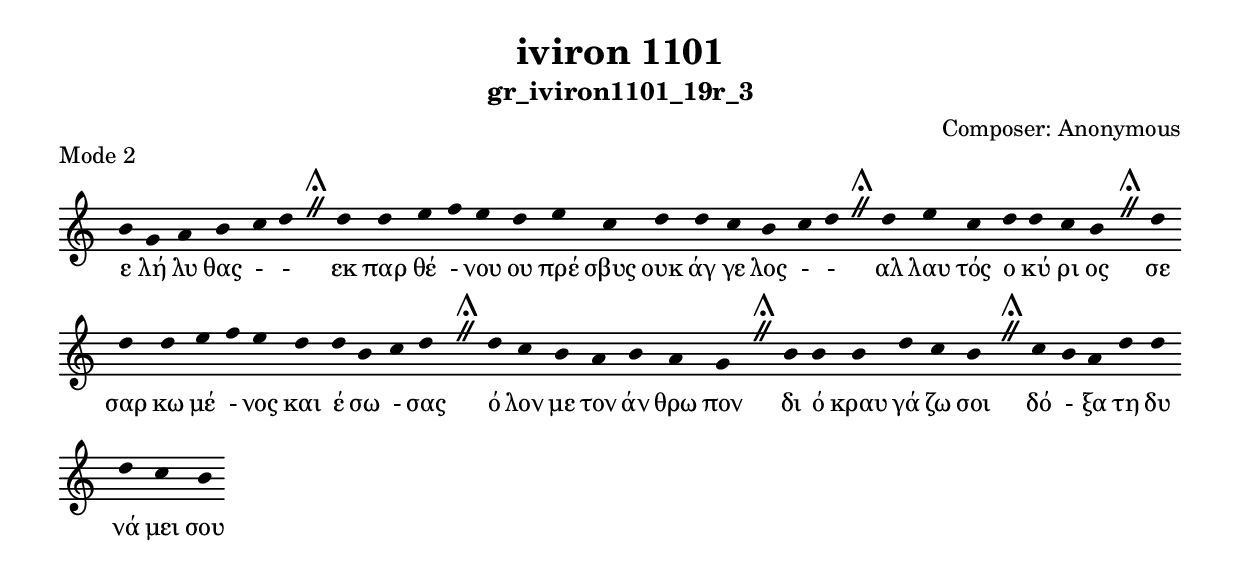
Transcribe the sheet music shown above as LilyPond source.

\include "gregorian.ly"

	\header {
 	  title = "iviron 1101"
	  subtitle = "gr_iviron1101_19r_3"
	  composer = "Composer: Anonymous"
	  piece = "Mode 2"
	}

	chant = {
	  b'4 g'4 a'4 b'4 c''4 d''4 \divisioMaior
 d''4 d''4 e''4 f''4 e''4 d''4 e''4 c''4 d''4 d''4 c''4 b'4 c''4 d''4 \divisioMaior
 d''4 e''4 c''4 d''4 d''4 c''4 b'4 \divisioMaior
 d''4 d''4 d''4 e''4 f''4 e''4 d''4 d''4 b'4 c''4 d''4 \divisioMaior
 d''4 c''4 b'4 a'4 b'4 a'4 g'4 \divisioMaior
 b'4 b'4 b'4 d''4 c''4 b'4 \divisioMaior
 c''4 b'4 a'4 d''4 d''4 d''4 c''4 b'4\finalis
	}

	verba = \lyricmode {ε λή λυ θας -  - 
εκ παρ θέ - νου ου πρέ σβυς ουκ άγ γε λος -  - 
αλ λαυ τός ο κύ ρι ος 
σε σαρ κω μέ - νος και έ σω - σας 
ό λον με τον άν θρω πον 
δι ό κραυ γά ζω σοι 
δό - ξα τη δυ νά μει σου 
	}


	\score {
	  \new Staff <<
	  \new Voice = "melody" \chant
	  \new Lyrics = "one" \lyricsto melody \verba
	  >>
	  \layout {
	    \context {
	      \Staff
	      \remove "Time_signature_engraver"
	      \remove "Bar_engraver"
	    }
	    \context {
	      \Voice
	      \remove "Stem_engraver"
	    }
	  }
	}